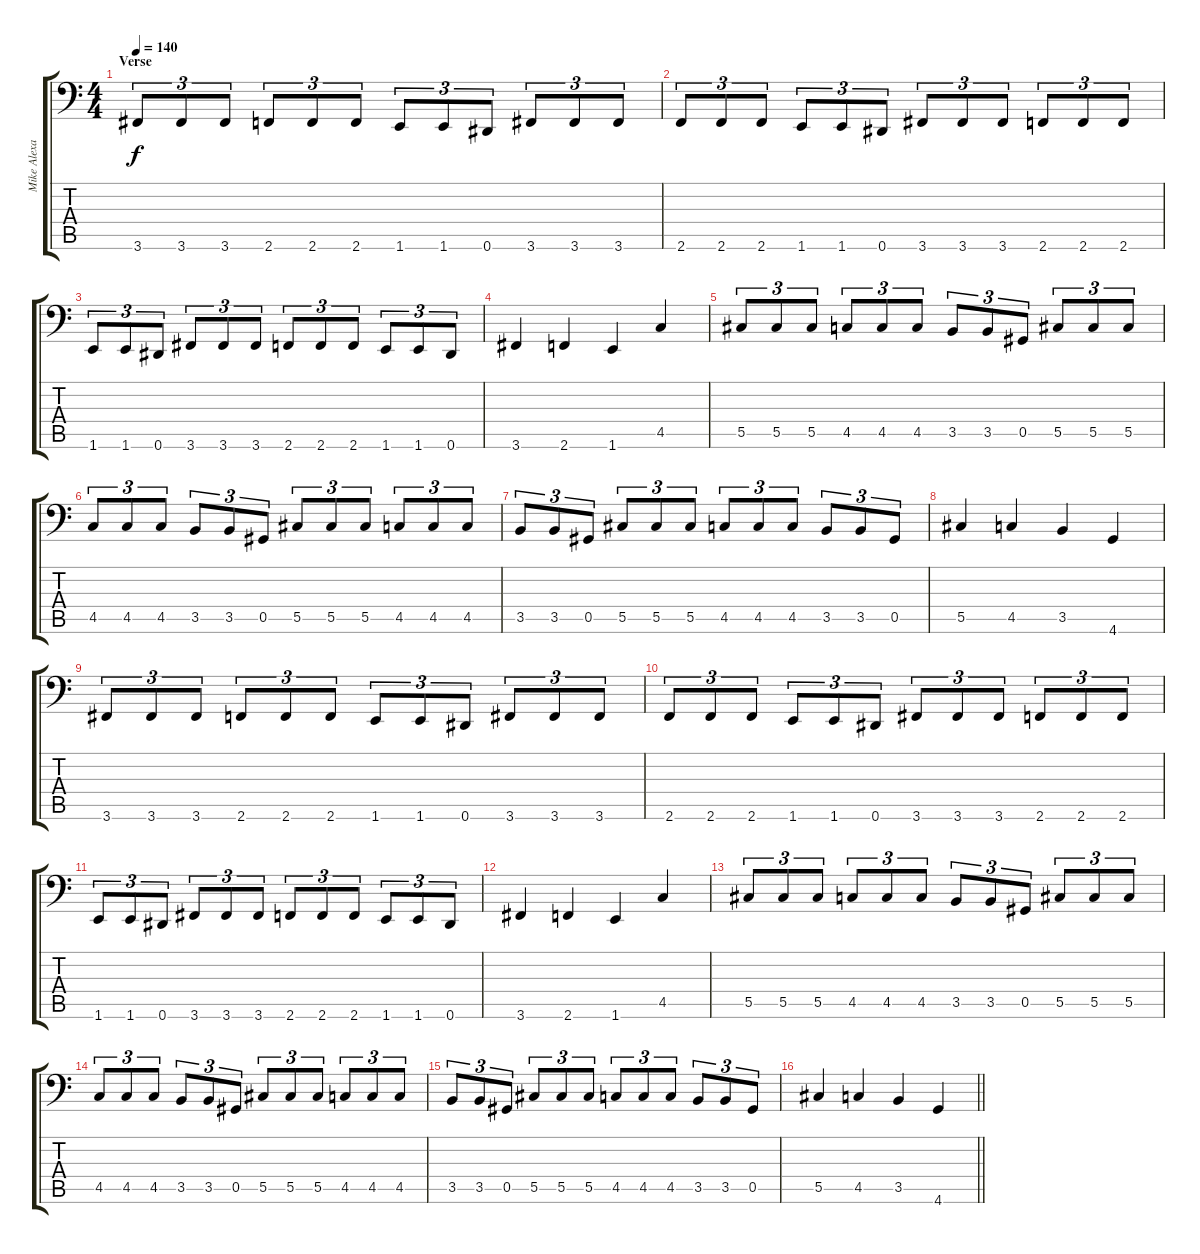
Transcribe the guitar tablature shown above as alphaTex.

\track ("Mike Alexander" "Mike Alexa") {instrument electricbasspick}
\staff {score tabs}
\tuning (E3 B2 Gb2 Db2 Ab1 Eb1) {hide}
\ts (4 4)
\section ("" "Verse")
\tempo 140
\clef f4
\ks c
3.6.8{tu (3 2) dy f} 3.6.8{tu (3 2)} 3.6.8{tu (3 2)} 2.6.8{tu (3 2)} 2.6.8{tu (3 2)} 2.6.8{tu (3 2)} 1.6.8{tu (3 2)} 1.6.8{tu (3 2)} 0.6.8{tu (3 2)} 3.6.8{tu (3 2)} 3.6.8{tu (3 2)} 3.6.8{tu (3 2)} |
2.6.8{tu (3 2)} 2.6.8{tu (3 2)} 2.6.8{tu (3 2)} 1.6.8{tu (3 2)} 1.6.8{tu (3 2)} 0.6.8{tu (3 2)} 3.6.8{tu (3 2)} 3.6.8{tu (3 2)} 3.6.8{tu (3 2)} 2.6.8{tu (3 2)} 2.6.8{tu (3 2)} 2.6.8{tu (3 2)} |
1.6.8{tu (3 2)} 1.6.8{tu (3 2)} 0.6.8{tu (3 2)} 3.6.8{tu (3 2)} 3.6.8{tu (3 2)} 3.6.8{tu (3 2)} 2.6.8{tu (3 2)} 2.6.8{tu (3 2)} 2.6.8{tu (3 2)} 1.6.8{tu (3 2)} 1.6.8{tu (3 2)} 0.6.8{tu (3 2)} |
3.6.4 2.6.4 1.6.4 4.5.4 |
5.5.8{tu (3 2)} 5.5.8{tu (3 2)} 5.5.8{tu (3 2)} 4.5.8{tu (3 2)} 4.5.8{tu (3 2)} 4.5.8{tu (3 2)} 3.5.8{tu (3 2)} 3.5.8{tu (3 2)} 0.5.8{tu (3 2)} 5.5.8{tu (3 2)} 5.5.8{tu (3 2)} 5.5.8{tu (3 2)} |
4.5.8{tu (3 2)} 4.5.8{tu (3 2)} 4.5.8{tu (3 2)} 3.5.8{tu (3 2)} 3.5.8{tu (3 2)} 0.5.8{tu (3 2)} 5.5.8{tu (3 2)} 5.5.8{tu (3 2)} 5.5.8{tu (3 2)} 4.5.8{tu (3 2)} 4.5.8{tu (3 2)} 4.5.8{tu (3 2)} |
3.5.8{tu (3 2)} 3.5.8{tu (3 2)} 0.5.8{tu (3 2)} 5.5.8{tu (3 2)} 5.5.8{tu (3 2)} 5.5.8{tu (3 2)} 4.5.8{tu (3 2)} 4.5.8{tu (3 2)} 4.5.8{tu (3 2)} 3.5.8{tu (3 2)} 3.5.8{tu (3 2)} 0.5.8{tu (3 2)} |
5.5.4 4.5.4 3.5.4 4.6.4 |
3.6.8{tu (3 2)} 3.6.8{tu (3 2)} 3.6.8{tu (3 2)} 2.6.8{tu (3 2)} 2.6.8{tu (3 2)} 2.6.8{tu (3 2)} 1.6.8{tu (3 2)} 1.6.8{tu (3 2)} 0.6.8{tu (3 2)} 3.6.8{tu (3 2)} 3.6.8{tu (3 2)} 3.6.8{tu (3 2)} |
2.6.8{tu (3 2)} 2.6.8{tu (3 2)} 2.6.8{tu (3 2)} 1.6.8{tu (3 2)} 1.6.8{tu (3 2)} 0.6.8{tu (3 2)} 3.6.8{tu (3 2)} 3.6.8{tu (3 2)} 3.6.8{tu (3 2)} 2.6.8{tu (3 2)} 2.6.8{tu (3 2)} 2.6.8{tu (3 2)} |
1.6.8{tu (3 2)} 1.6.8{tu (3 2)} 0.6.8{tu (3 2)} 3.6.8{tu (3 2)} 3.6.8{tu (3 2)} 3.6.8{tu (3 2)} 2.6.8{tu (3 2)} 2.6.8{tu (3 2)} 2.6.8{tu (3 2)} 1.6.8{tu (3 2)} 1.6.8{tu (3 2)} 0.6.8{tu (3 2)} |
3.6.4 2.6.4 1.6.4 4.5.4 |
5.5.8{tu (3 2)} 5.5.8{tu (3 2)} 5.5.8{tu (3 2)} 4.5.8{tu (3 2)} 4.5.8{tu (3 2)} 4.5.8{tu (3 2)} 3.5.8{tu (3 2)} 3.5.8{tu (3 2)} 0.5.8{tu (3 2)} 5.5.8{tu (3 2)} 5.5.8{tu (3 2)} 5.5.8{tu (3 2)} |
4.5.8{tu (3 2)} 4.5.8{tu (3 2)} 4.5.8{tu (3 2)} 3.5.8{tu (3 2)} 3.5.8{tu (3 2)} 0.5.8{tu (3 2)} 5.5.8{tu (3 2)} 5.5.8{tu (3 2)} 5.5.8{tu (3 2)} 4.5.8{tu (3 2)} 4.5.8{tu (3 2)} 4.5.8{tu (3 2)} |
3.5.8{tu (3 2)} 3.5.8{tu (3 2)} 0.5.8{tu (3 2)} 5.5.8{tu (3 2)} 5.5.8{tu (3 2)} 5.5.8{tu (3 2)} 4.5.8{tu (3 2)} 4.5.8{tu (3 2)} 4.5.8{tu (3 2)} 3.5.8{tu (3 2)} 3.5.8{tu (3 2)} 0.5.8{tu (3 2)} |
\barLineRight lightlight
5.5.4 4.5.4 3.5.4 4.6.4
